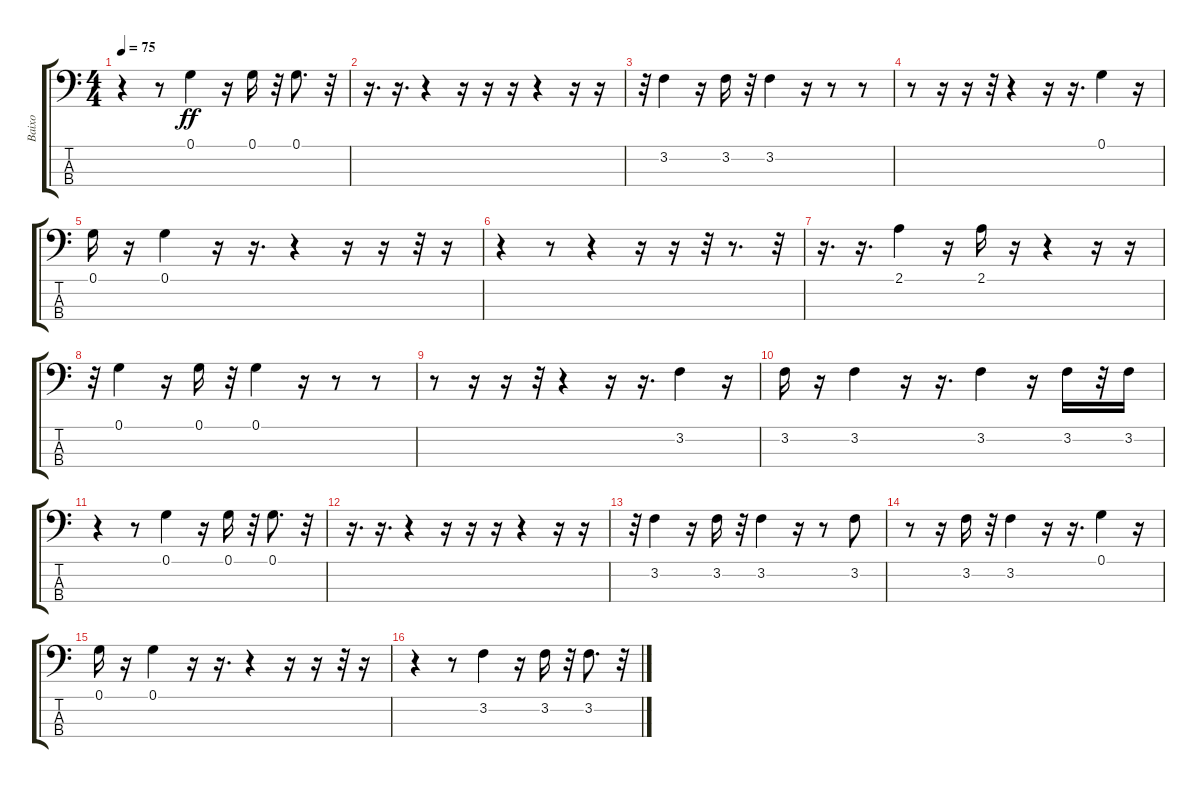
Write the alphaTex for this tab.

\track ("Baixo" "Baixo") {instrument electricbassfinger}
\staff {score tabs}
\tuning (G2 D2 A1 E1) {hide}
\ts (4 4)
\tempo 75
\clef f4
\ks c
r.4{dy ff} r.8 0.1.4{volume 12 instrument acousticbass} r.16 0.1.16 r.32 0.1.8{d} r.32 |
r.16{d} r.16{d} r.4 r.16 r.16 r.16 r.4 r.16 r.16 |
r.32 3.2.4 r.16 3.2.16 r.32 3.2.4 r.16 r.8 r.8 |
r.8 r.16 r.16 r.32 r.4 r.16 r.16{d} 0.1.4 r.16 |
0.1.16 r.16 0.1.4 r.16 r.16{d} r.4 r.16 r.16 r.32 r.16 |
r.4 r.8 r.4 r.16 r.16 r.32 r.8{d} r.32 |
r.16{d} r.16{d} 2.1.4 r.16 2.1.16 r.16 r.4 r.16 r.16 |
r.32 0.1.4 r.16 0.1.16 r.32 0.1.4 r.16 r.8 r.8 |
r.8 r.16 r.16 r.32 r.4 r.16 r.16{d} 3.2.4{volume 12 instrument acousticbass} r.16 |
3.2.16 r.16 3.2.4 r.16 r.16{d} 3.2.4 r.16 3.2.16 r.32 3.2.16 |
r.4 r.8 0.1.4{volume 12 instrument acousticbass} r.16 0.1.16 r.32 0.1.8{d} r.32 |
r.16{d} r.16{d} r.4 r.16 r.16 r.16 r.4 r.16 r.16 |
r.32 3.2.4{volume 12 instrument acousticbass} r.16 3.2.16 r.32 3.2.4 r.16 r.8 3.2.8 |
r.8 r.16 3.2.16 r.32 3.2.4 r.16 r.16{d} 0.1.4{volume 12 instrument acousticbass} r.16 |
0.1.16 r.16 0.1.4 r.16 r.16{d} r.4 r.16 r.16 r.32 r.16 |
r.4 r.8 3.2.4 r.16 3.2.16 r.32 3.2.8{d} r.32
